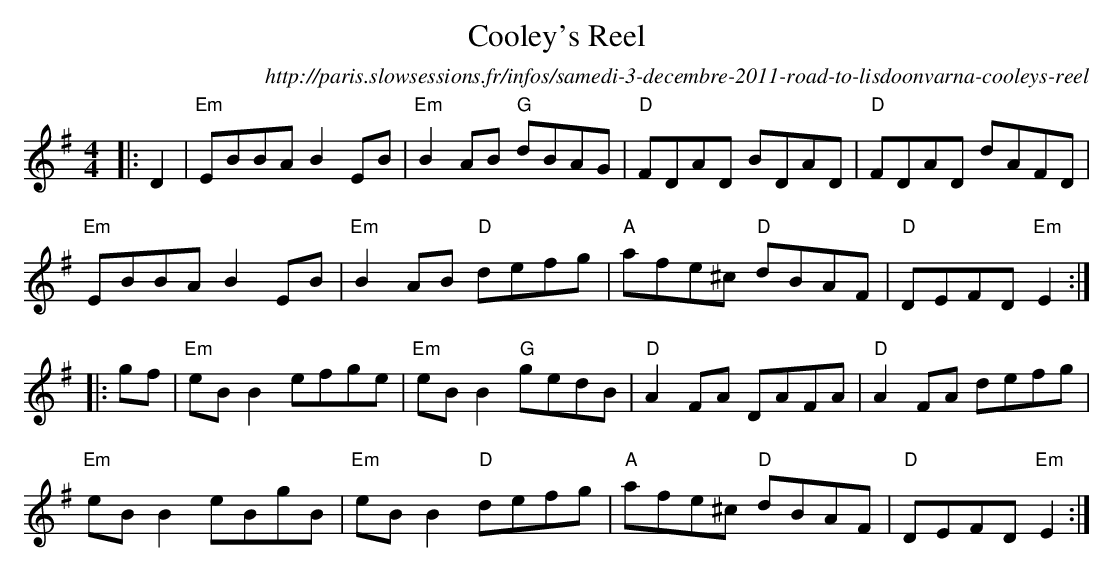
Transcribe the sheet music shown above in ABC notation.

X:1
T:Cooley's Reel
O:http://paris.slowsessions.fr/infos/samedi-3-decembre-2011-road-to-lisdoonvarna-cooleys-reel
M:4/4
L:1/8
K:Emin
|:D2|"Em"EBBA B2EB|"Em"B2AB "G"dBAG|"D"FDAD BDAD|"D"FDAD dAFD|
     "Em"EBBA B2EB|"Em"B2AB "D"defg|"A"afe^c "D"dBAF|"D"DEFD "Em"E2:|
|:gf|"Em"eBB2 efge|"Em"eBB2 "G"gedB|"D"A2FA DAFA|"D"A2FA defg|
     "Em"eBB2 eBgB|"Em"eBB2 "D"defg|"A"afe^c "D"dBAF|"D"DEFD "Em"E2:|
